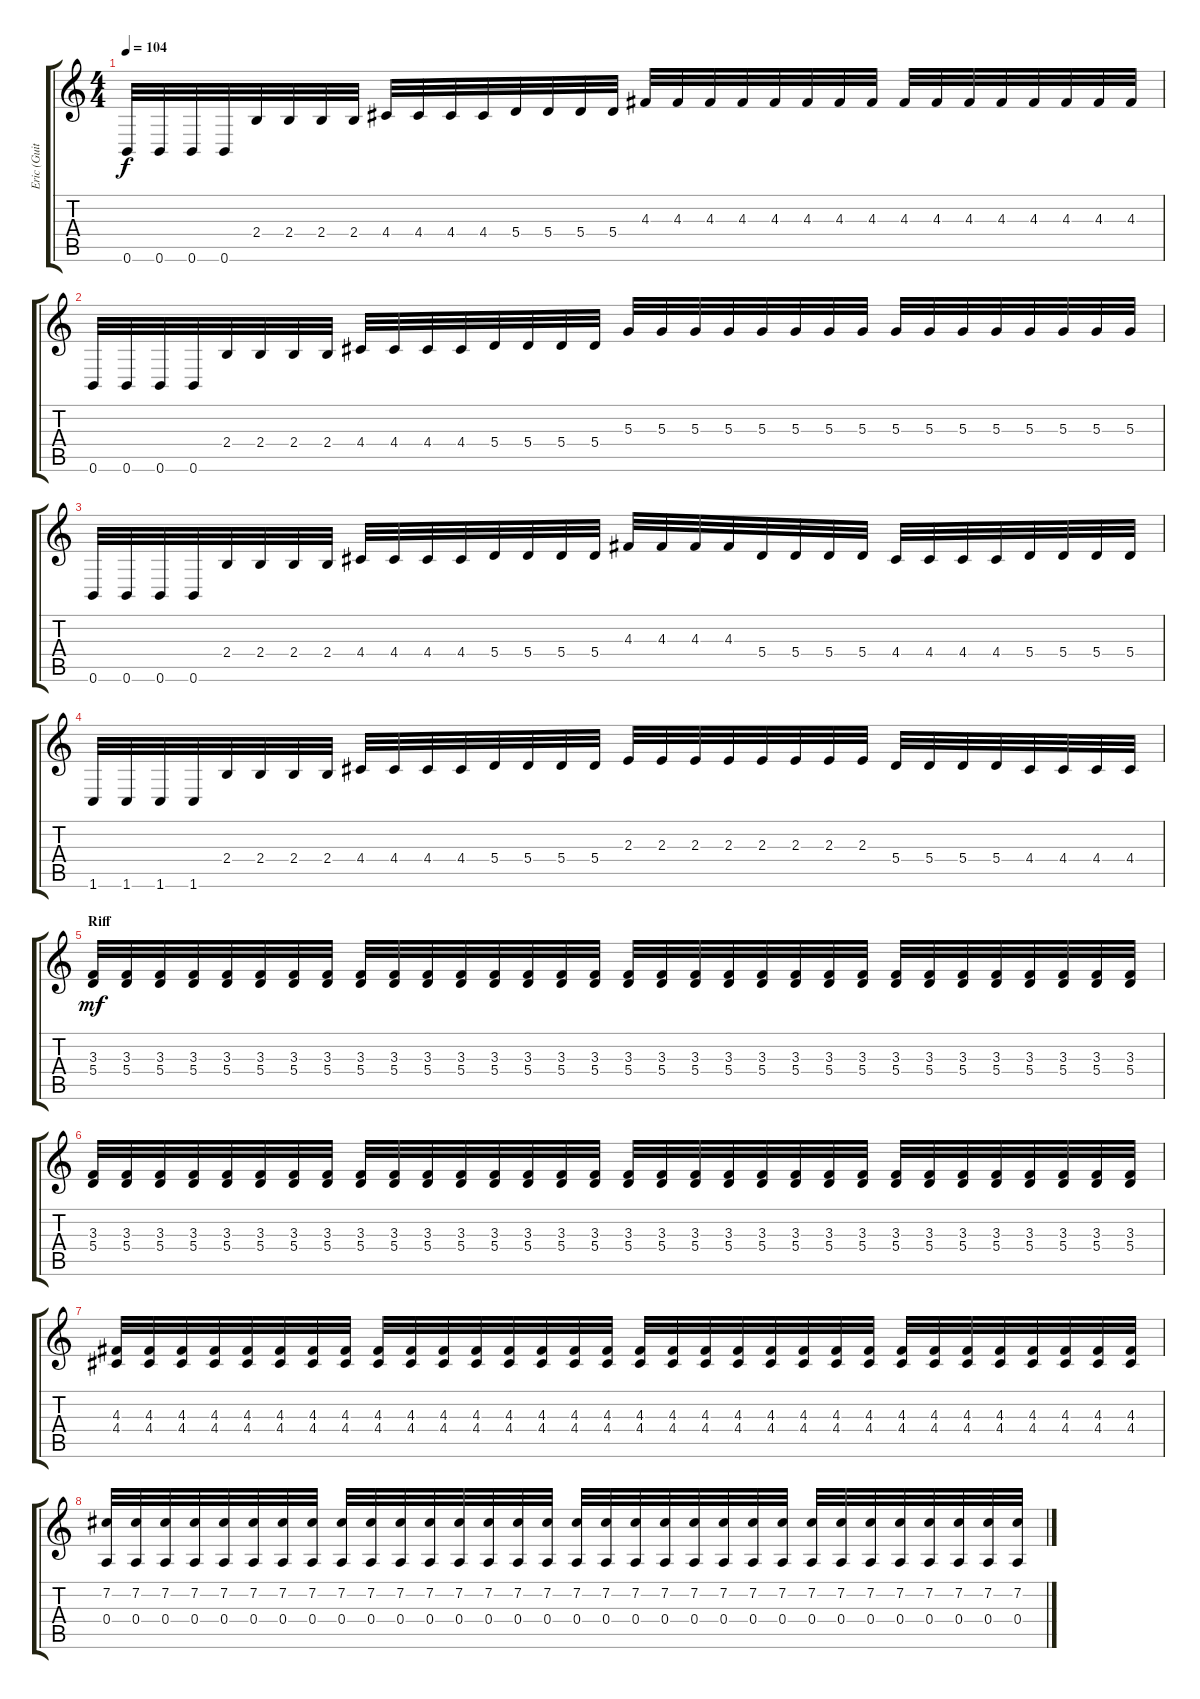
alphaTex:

\track ("Eric (Guitar)" "Eric (Guit") {instrument overdrivenguitar}
\staff {score tabs}
\tuning (B3 Gb3 D3 A2 E2 B1) {hide}
\ts (4 4)
\tempo 104
\clef g2
\ks c
0.6.32{dy f} 0.6.32 0.6.32 0.6.32 2.4.32 2.4.32 2.4.32 2.4.32 4.4.32 4.4.32 4.4.32 4.4.32 5.4.32 5.4.32 5.4.32 5.4.32 4.3.32 4.3.32 4.3.32 4.3.32 4.3.32 4.3.32 4.3.32 4.3.32 4.3.32 4.3.32 4.3.32 4.3.32 4.3.32 4.3.32 4.3.32 4.3.32 |
0.6.32 0.6.32 0.6.32 0.6.32 2.4.32 2.4.32 2.4.32 2.4.32 4.4.32 4.4.32 4.4.32 4.4.32 5.4.32 5.4.32 5.4.32 5.4.32 5.3.32 5.3.32 5.3.32 5.3.32 5.3.32 5.3.32 5.3.32 5.3.32 5.3.32 5.3.32 5.3.32 5.3.32 5.3.32 5.3.32 5.3.32 5.3.32 |
0.6.32 0.6.32 0.6.32 0.6.32 2.4.32 2.4.32 2.4.32 2.4.32 4.4.32 4.4.32 4.4.32 4.4.32 5.4.32 5.4.32 5.4.32 5.4.32 4.3.32 4.3.32 4.3.32 4.3.32 5.4.32 5.4.32 5.4.32 5.4.32 4.4.32 4.4.32 4.4.32 4.4.32 5.4.32 5.4.32 5.4.32 5.4.32 |
1.6.32 1.6.32 1.6.32 1.6.32 2.4.32 2.4.32 2.4.32 2.4.32 4.4.32 4.4.32 4.4.32 4.4.32 5.4.32 5.4.32 5.4.32 5.4.32 2.3.32 2.3.32 2.3.32 2.3.32 2.3.32 2.3.32 2.3.32 2.3.32 5.4.32 5.4.32 5.4.32 5.4.32 4.4.32 4.4.32 4.4.32 4.4.32 |
\section ("" "Riff")
(3.3 5.4).32{dy mf} (3.3 5.4).32 (3.3 5.4).32 (3.3 5.4).32 (3.3 5.4).32 (3.3 5.4).32 (3.3 5.4).32 (3.3 5.4).32 (3.3 5.4).32 (3.3 5.4).32 (3.3 5.4).32 (3.3 5.4).32 (3.3 5.4).32 (3.3 5.4).32 (3.3 5.4).32 (3.3 5.4).32 (3.3 5.4).32 (3.3 5.4).32 (3.3 5.4).32 (3.3 5.4).32 (3.3 5.4).32 (3.3 5.4).32 (3.3 5.4).32 (3.3 5.4).32 (3.3 5.4).32 (3.3 5.4).32 (3.3 5.4).32 (3.3 5.4).32 (3.3 5.4).32 (3.3 5.4).32 (3.3 5.4).32 (3.3 5.4).32 |
(3.3 5.4).32 (3.3 5.4).32 (3.3 5.4).32 (3.3 5.4).32 (3.3 5.4).32 (3.3 5.4).32 (3.3 5.4).32 (3.3 5.4).32 (3.3 5.4).32 (3.3 5.4).32 (3.3 5.4).32 (3.3 5.4).32 (3.3 5.4).32 (3.3 5.4).32 (3.3 5.4).32 (3.3 5.4).32 (3.3 5.4).32 (3.3 5.4).32 (3.3 5.4).32 (3.3 5.4).32 (3.3 5.4).32 (3.3 5.4).32 (3.3 5.4).32 (3.3 5.4).32 (3.3 5.4).32 (3.3 5.4).32 (3.3 5.4).32 (3.3 5.4).32 (3.3 5.4).32 (3.3 5.4).32 (3.3 5.4).32 (3.3 5.4).32 |
(4.3 4.4).32 (4.3 4.4).32 (4.3 4.4).32 (4.3 4.4).32 (4.3 4.4).32 (4.3 4.4).32 (4.3 4.4).32 (4.3 4.4).32 (4.3 4.4).32 (4.3 4.4).32 (4.3 4.4).32 (4.3 4.4).32 (4.3 4.4).32 (4.3 4.4).32 (4.3 4.4).32 (4.3 4.4).32 (4.3 4.4).32 (4.3 4.4).32 (4.3 4.4).32 (4.3 4.4).32 (4.3 4.4).32 (4.3 4.4).32 (4.3 4.4).32 (4.3 4.4).32 (4.3 4.4).32 (4.3 4.4).32 (4.3 4.4).32 (4.3 4.4).32 (4.3 4.4).32 (4.3 4.4).32 (4.3 4.4).32 (4.3 4.4).32 |
(7.2 0.4).32 (7.2 0.4).32 (7.2 0.4).32 (7.2 0.4).32 (7.2 0.4).32 (7.2 0.4).32 (7.2 0.4).32 (7.2 0.4).32 (7.2 0.4).32 (7.2 0.4).32 (7.2 0.4).32 (7.2 0.4).32 (7.2 0.4).32 (7.2 0.4).32 (7.2 0.4).32 (7.2 0.4).32 (7.2 0.4).32 (7.2 0.4).32 (7.2 0.4).32 (7.2 0.4).32 (7.2 0.4).32 (7.2 0.4).32 (7.2 0.4).32 (7.2 0.4).32 (7.2 0.4).32 (7.2 0.4).32 (7.2 0.4).32 (7.2 0.4).32 (7.2 0.4).32 (7.2 0.4).32 (7.2 0.4).32 (7.2 0.4).32
